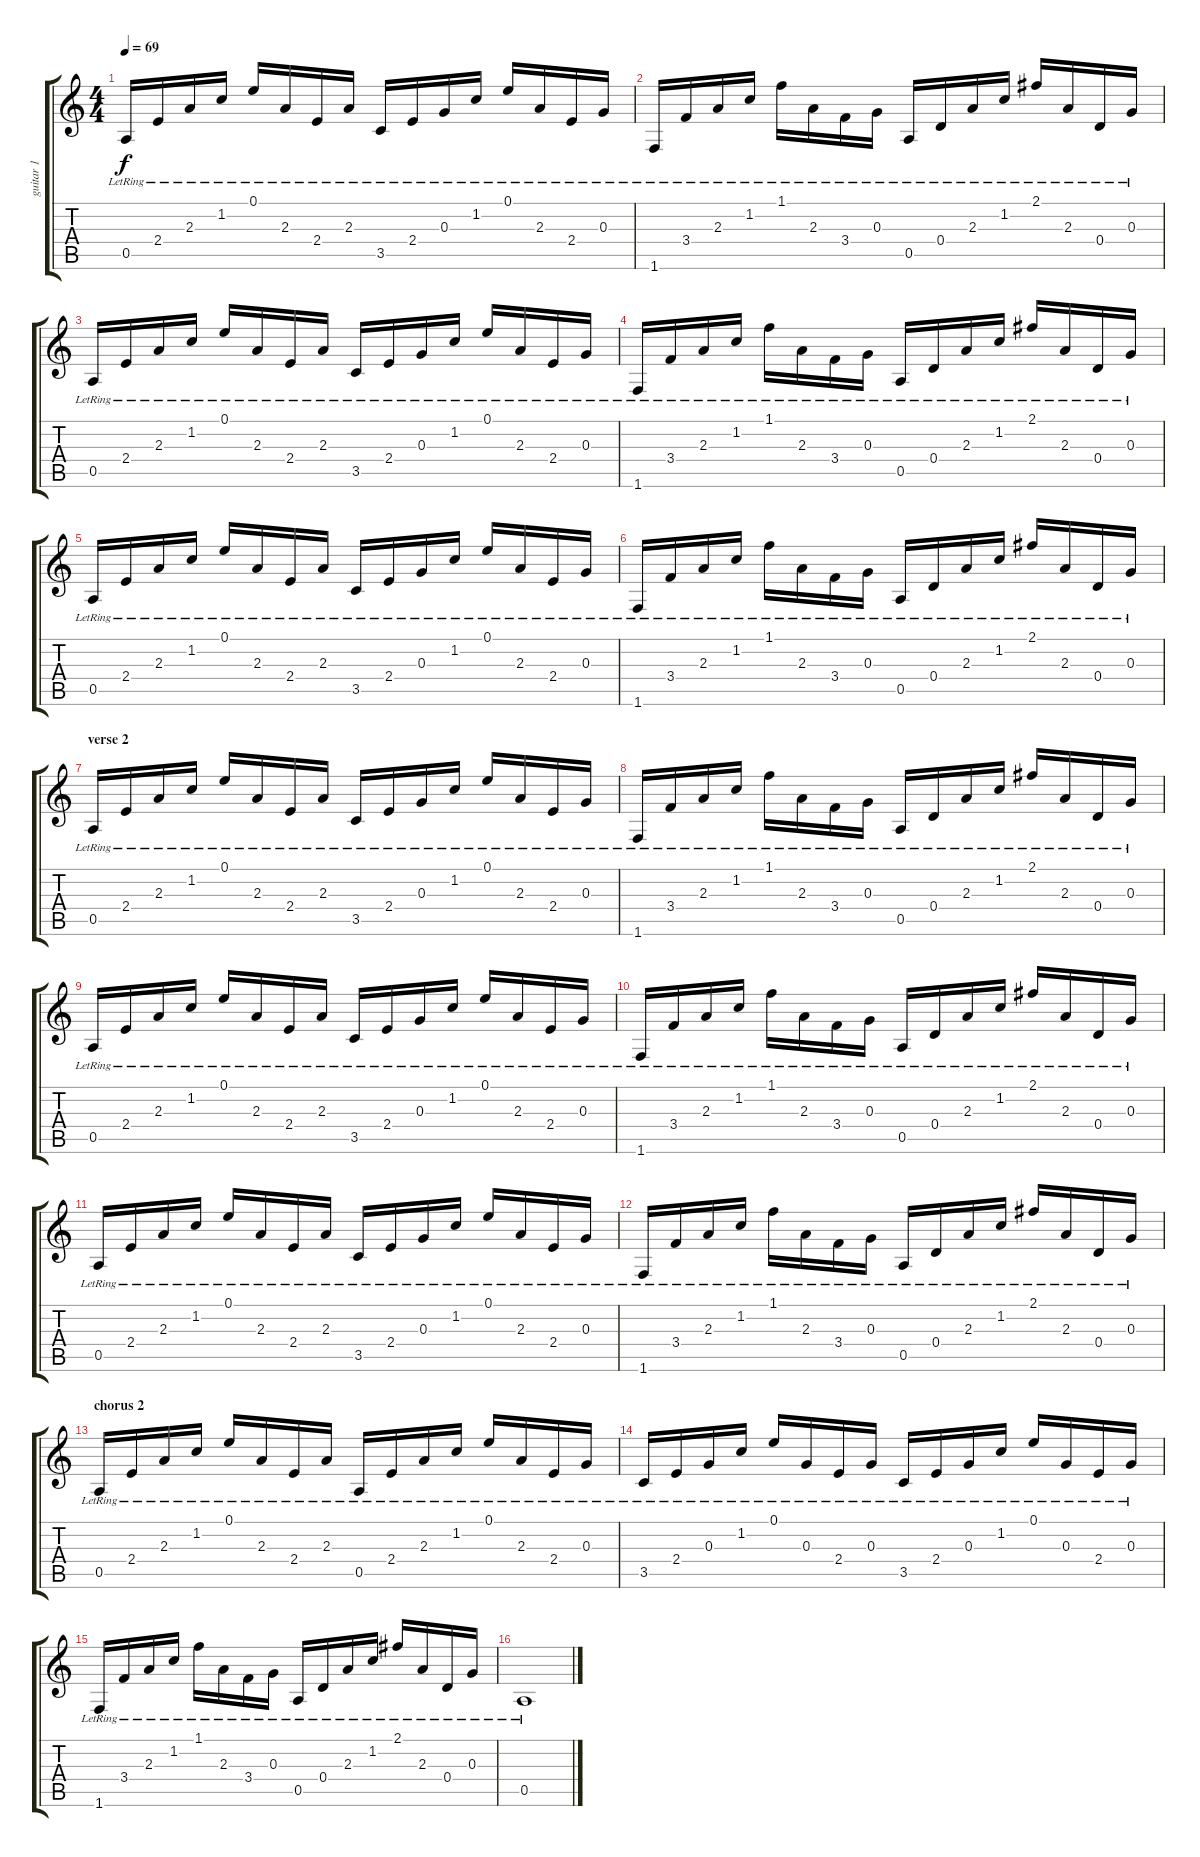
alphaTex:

\track ("guitar 1" "guitar 1") {instrument acousticguitarsteel}
\staff {score tabs}
\tuning (E4 B3 G3 D3 A2 E2) {hide}
\ts (4 4)
\tempo 69
\clef g2
\ks c
0.5{lr}.16{dy f} 2.4{lr}.16 2.3{lr}.16 1.2{lr}.16 0.1{lr}.16 2.3{lr}.16 2.4{lr}.16 2.3{lr}.16 3.5{lr}.16 2.4{lr}.16 0.3{lr}.16 1.2{lr}.16 0.1{lr}.16 2.3{lr}.16 2.4{lr}.16 0.3{lr}.16 |
1.6{lr}.16 3.4{lr}.16 2.3{lr}.16 1.2{lr}.16 1.1{lr}.16 2.3{lr}.16 3.4{lr}.16 0.3{lr}.16 0.5{lr}.16 0.4{lr}.16 2.3{lr}.16 1.2{lr}.16 2.1{lr}.16 2.3{lr}.16 0.4{lr}.16 0.3{lr}.16 |
0.5{lr}.16 2.4{lr}.16 2.3{lr}.16 1.2{lr}.16 0.1{lr}.16 2.3{lr}.16 2.4{lr}.16 2.3{lr}.16 3.5{lr}.16 2.4{lr}.16 0.3{lr}.16 1.2{lr}.16 0.1{lr}.16 2.3{lr}.16 2.4{lr}.16 0.3{lr}.16 |
1.6{lr}.16 3.4{lr}.16 2.3{lr}.16 1.2{lr}.16 1.1{lr}.16 2.3{lr}.16 3.4{lr}.16 0.3{lr}.16 0.5{lr}.16 0.4{lr}.16 2.3{lr}.16 1.2{lr}.16 2.1{lr}.16 2.3{lr}.16 0.4{lr}.16 0.3{lr}.16 |
0.5{lr}.16 2.4{lr}.16 2.3{lr}.16 1.2{lr}.16 0.1{lr}.16 2.3{lr}.16 2.4{lr}.16 2.3{lr}.16 3.5{lr}.16 2.4{lr}.16 0.3{lr}.16 1.2{lr}.16 0.1{lr}.16 2.3{lr}.16 2.4{lr}.16 0.3{lr}.16 |
1.6{lr}.16 3.4{lr}.16 2.3{lr}.16 1.2{lr}.16 1.1{lr}.16 2.3{lr}.16 3.4{lr}.16 0.3{lr}.16 0.5{lr}.16 0.4{lr}.16 2.3{lr}.16 1.2{lr}.16 2.1{lr}.16 2.3{lr}.16 0.4{lr}.16 0.3{lr}.16 |
\section ("" "verse 2")
0.5{lr}.16 2.4{lr}.16 2.3{lr}.16 1.2{lr}.16 0.1{lr}.16 2.3{lr}.16 2.4{lr}.16 2.3{lr}.16 3.5{lr}.16 2.4{lr}.16 0.3{lr}.16 1.2{lr}.16 0.1{lr}.16 2.3{lr}.16 2.4{lr}.16 0.3{lr}.16 |
1.6{lr}.16 3.4{lr}.16 2.3{lr}.16 1.2{lr}.16 1.1{lr}.16 2.3{lr}.16 3.4{lr}.16 0.3{lr}.16 0.5{lr}.16 0.4{lr}.16 2.3{lr}.16 1.2{lr}.16 2.1{lr}.16 2.3{lr}.16 0.4{lr}.16 0.3{lr}.16 |
0.5{lr}.16 2.4{lr}.16 2.3{lr}.16 1.2{lr}.16 0.1{lr}.16 2.3{lr}.16 2.4{lr}.16 2.3{lr}.16 3.5{lr}.16 2.4{lr}.16 0.3{lr}.16 1.2{lr}.16 0.1{lr}.16 2.3{lr}.16 2.4{lr}.16 0.3{lr}.16 |
1.6{lr}.16 3.4{lr}.16 2.3{lr}.16 1.2{lr}.16 1.1{lr}.16 2.3{lr}.16 3.4{lr}.16 0.3{lr}.16 0.5{lr}.16 0.4{lr}.16 2.3{lr}.16 1.2{lr}.16 2.1{lr}.16 2.3{lr}.16 0.4{lr}.16 0.3{lr}.16 |
0.5{lr}.16 2.4{lr}.16 2.3{lr}.16 1.2{lr}.16 0.1{lr}.16 2.3{lr}.16 2.4{lr}.16 2.3{lr}.16 3.5{lr}.16 2.4{lr}.16 0.3{lr}.16 1.2{lr}.16 0.1{lr}.16 2.3{lr}.16 2.4{lr}.16 0.3{lr}.16 |
1.6{lr}.16 3.4{lr}.16 2.3{lr}.16 1.2{lr}.16 1.1{lr}.16 2.3{lr}.16 3.4{lr}.16 0.3{lr}.16 0.5{lr}.16 0.4{lr}.16 2.3{lr}.16 1.2{lr}.16 2.1{lr}.16 2.3{lr}.16 0.4{lr}.16 0.3{lr}.16 |
\section ("" "chorus 2")
0.5{lr}.16 2.4{lr}.16 2.3{lr}.16 1.2{lr}.16 0.1{lr}.16 2.3{lr}.16 2.4{lr}.16 2.3{lr}.16 0.5{lr}.16 2.4{lr}.16 2.3{lr}.16 1.2{lr}.16 0.1{lr}.16 2.3{lr}.16 2.4{lr}.16 0.3{lr}.16 |
3.5{lr}.16 2.4{lr}.16 0.3{lr}.16 1.2{lr}.16 0.1{lr}.16 0.3{lr}.16 2.4{lr}.16 0.3{lr}.16 3.5{lr}.16 2.4{lr}.16 0.3{lr}.16 1.2{lr}.16 0.1{lr}.16 0.3{lr}.16 2.4{lr}.16 0.3{lr}.16 |
1.6{lr}.16 3.4{lr}.16 2.3{lr}.16 1.2{lr}.16 1.1{lr}.16 2.3{lr}.16 3.4{lr}.16 0.3{lr}.16 0.5{lr}.16 0.4{lr}.16 2.3{lr}.16 1.2{lr}.16 2.1{lr}.16 2.3{lr}.16 0.4{lr}.16 0.3{lr}.16 |
0.5{lr}.1
